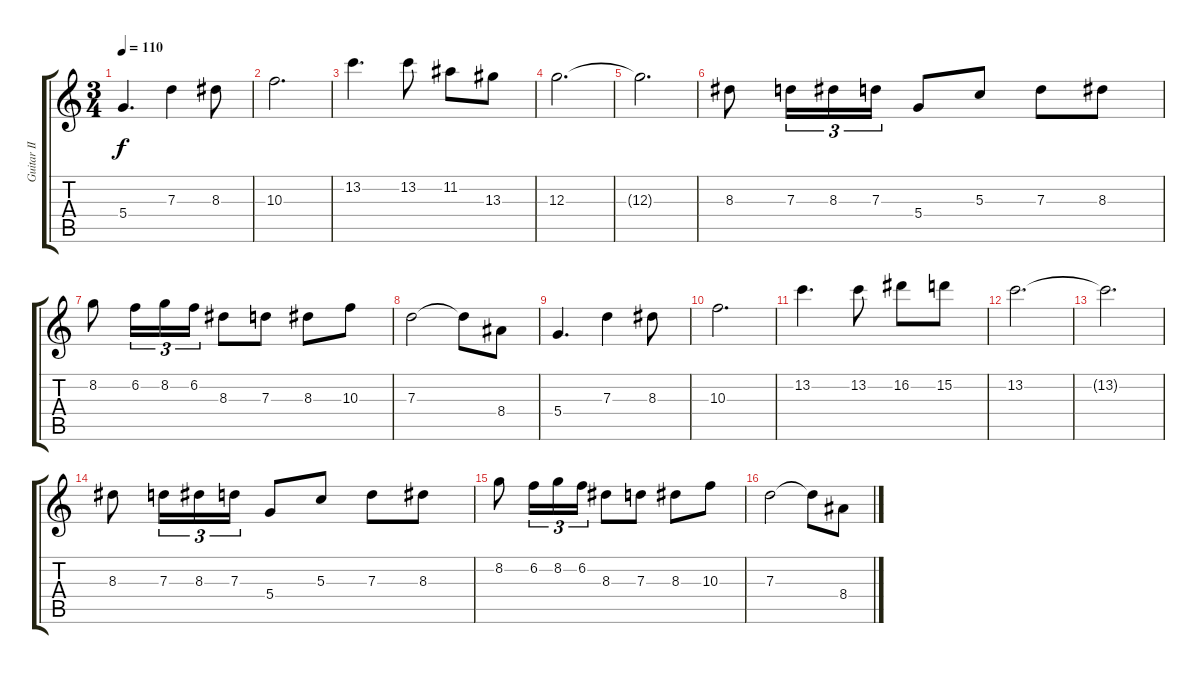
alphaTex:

\track ("Guitar II (\"ACOUSTIC\")" "Guitar II ") {instrument electricguitarjazz}
\staff {score tabs}
\tuning (E4 B3 G3 D3 A2 D2) {hide}
\ts (3 4)
\tempo 110
\clef g2
\ks c
5.4.4{d dy f} 7.3.4 8.3.8 |
10.3.2{d} |
13.2.4{d} 13.2.8 11.2.8 13.3.8 |
12.3.2{d} |
12.3{t}.2{d} |
8.3.8 7.3.16{tu (3 2)} 8.3.16{tu (3 2)} 7.3.16{tu (3 2)} 5.4.8 5.3.8 7.3.8 8.3.8 |
8.2.8 6.2.16{tu (3 2)} 8.2.16{tu (3 2)} 6.2.16{tu (3 2)} 8.3.8 7.3.8 8.3.8 10.3.8 |
7.3.2 7.3{t}.8 8.4.8 |
5.4.4{d} 7.3.4 8.3.8 |
10.3.2{d} |
13.2.4{d} 13.2.8 16.2.8 15.2.8 |
13.2.2{d} |
13.2{t}.2{d} |
8.3.8 7.3.16{tu (3 2)} 8.3.16{tu (3 2)} 7.3.16{tu (3 2)} 5.4.8 5.3.8 7.3.8 8.3.8 |
8.2.8 6.2.16{tu (3 2)} 8.2.16{tu (3 2)} 6.2.16{tu (3 2)} 8.3.8 7.3.8 8.3.8 10.3.8 |
7.3.2 7.3{t}.8 8.4.8
